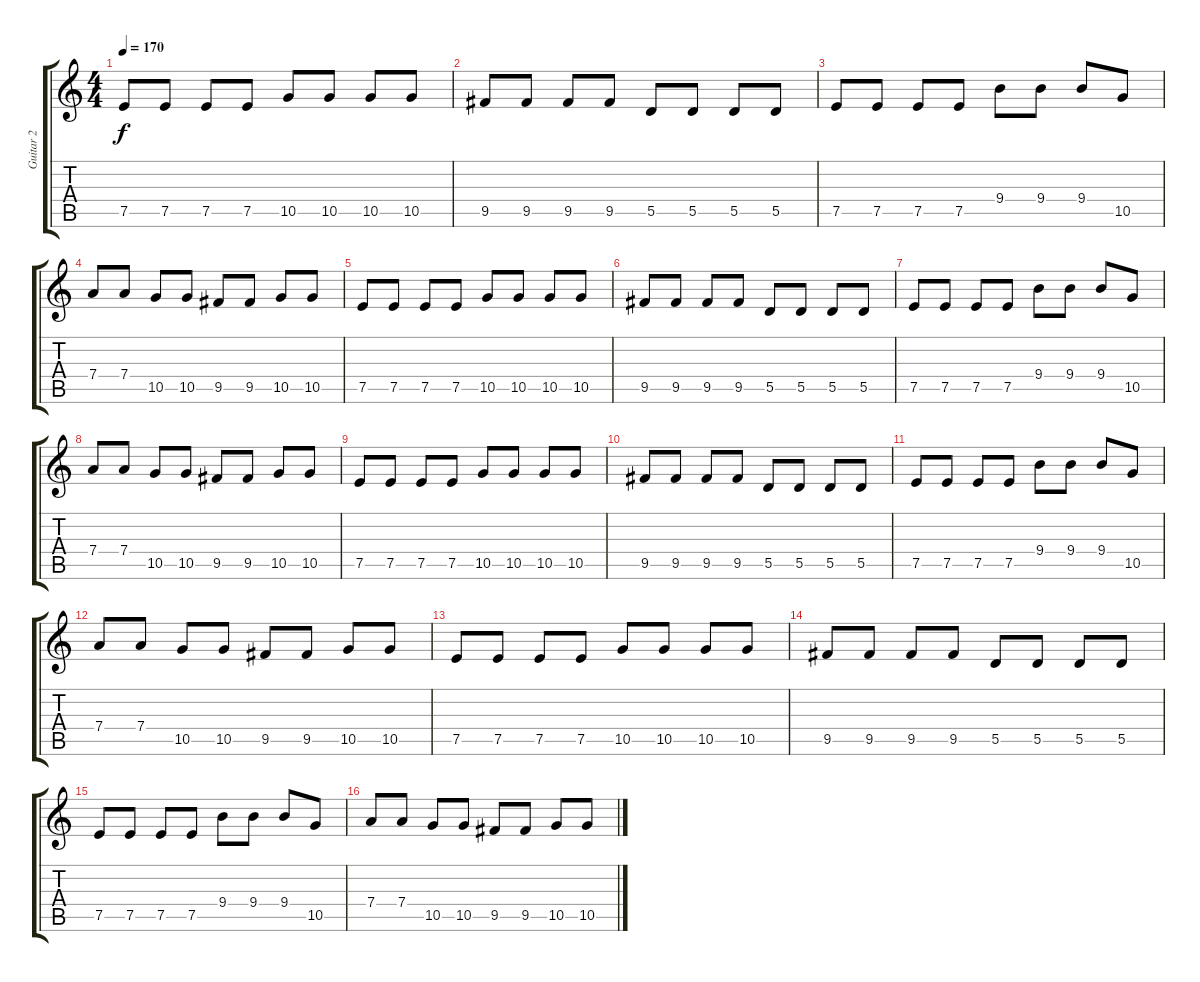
\track ("Guitar 2" "Guitar 2") {instrument overdrivenguitar}
\staff {score tabs}
\tuning (E4 B3 G3 D3 A2 E2) {hide}
\ts (4 4)
\tempo 170
\clef g2
\ks c
7.5.8{dy f} 7.5.8 7.5.8 7.5.8 10.5.8 10.5.8 10.5.8 10.5.8 |
9.5.8 9.5.8 9.5.8 9.5.8 5.5.8 5.5.8 5.5.8 5.5.8 |
7.5.8 7.5.8 7.5.8 7.5.8 9.4.8 9.4.8 9.4.8 10.5.8 |
7.4.8 7.4.8 10.5.8 10.5.8 9.5.8 9.5.8 10.5.8 10.5.8 |
7.5.8 7.5.8 7.5.8 7.5.8 10.5.8 10.5.8 10.5.8 10.5.8 |
9.5.8 9.5.8 9.5.8 9.5.8 5.5.8 5.5.8 5.5.8 5.5.8 |
7.5.8 7.5.8 7.5.8 7.5.8 9.4.8 9.4.8 9.4.8 10.5.8 |
7.4.8 7.4.8 10.5.8 10.5.8 9.5.8 9.5.8 10.5.8 10.5.8 |
7.5.8 7.5.8 7.5.8 7.5.8 10.5.8 10.5.8 10.5.8 10.5.8 |
9.5.8 9.5.8 9.5.8 9.5.8 5.5.8 5.5.8 5.5.8 5.5.8 |
7.5.8 7.5.8 7.5.8 7.5.8 9.4.8 9.4.8 9.4.8 10.5.8 |
7.4.8 7.4.8 10.5.8 10.5.8 9.5.8 9.5.8 10.5.8 10.5.8 |
7.5.8 7.5.8 7.5.8 7.5.8 10.5.8 10.5.8 10.5.8 10.5.8 |
9.5.8 9.5.8 9.5.8 9.5.8 5.5.8 5.5.8 5.5.8 5.5.8 |
7.5.8 7.5.8 7.5.8 7.5.8 9.4.8 9.4.8 9.4.8 10.5.8 |
7.4.8 7.4.8 10.5.8 10.5.8 9.5.8 9.5.8 10.5.8 10.5.8
